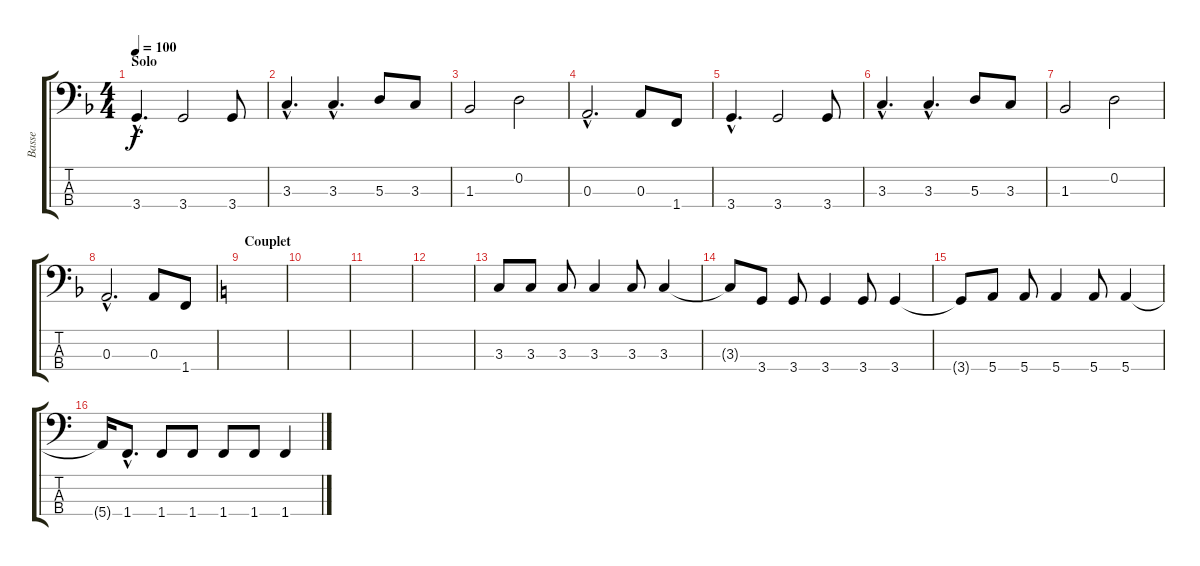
\track ("Basse" "Basse") {instrument electricbassfinger}
\staff {score tabs}
\tuning (G2 D2 A1 E1) {hide}
\ts (4 4)
\section ("" "Solo")
\tempo 100
\clef f4
\ks f
3.4{hac}.4{d dy f} 3.4.2 3.4.8 |
3.3{hac}.4{d} 3.3{hac}.4{d} 5.3.8 3.3.8 |
1.3.2 0.2.2 |
0.3{hac}.2{d} 0.3.8 1.4.8 |
3.4{hac}.4{d} 3.4.2 3.4.8 |
3.3{hac}.4{d} 3.3{hac}.4{d} 5.3.8 3.3.8 |
1.3.2 0.2.2 |
0.3{hac}.2{d} 0.3.8 1.4.8 |
\section ("" "Couplet")
\ks c
|
|
|
|
3.3.8 3.3.8 3.3.8 3.3.4 3.3.8 3.3.4 |
3.3{t}.8 3.4.8 3.4.8 3.4.4 3.4.8 3.4.4 |
3.4{t}.8 5.4.8 5.4.8 5.4.4 5.4.8 5.4.4 |
5.4{t}.16 1.4{hac}.8{d} 1.4.8 1.4.8 1.4.8 1.4.8 1.4.4
